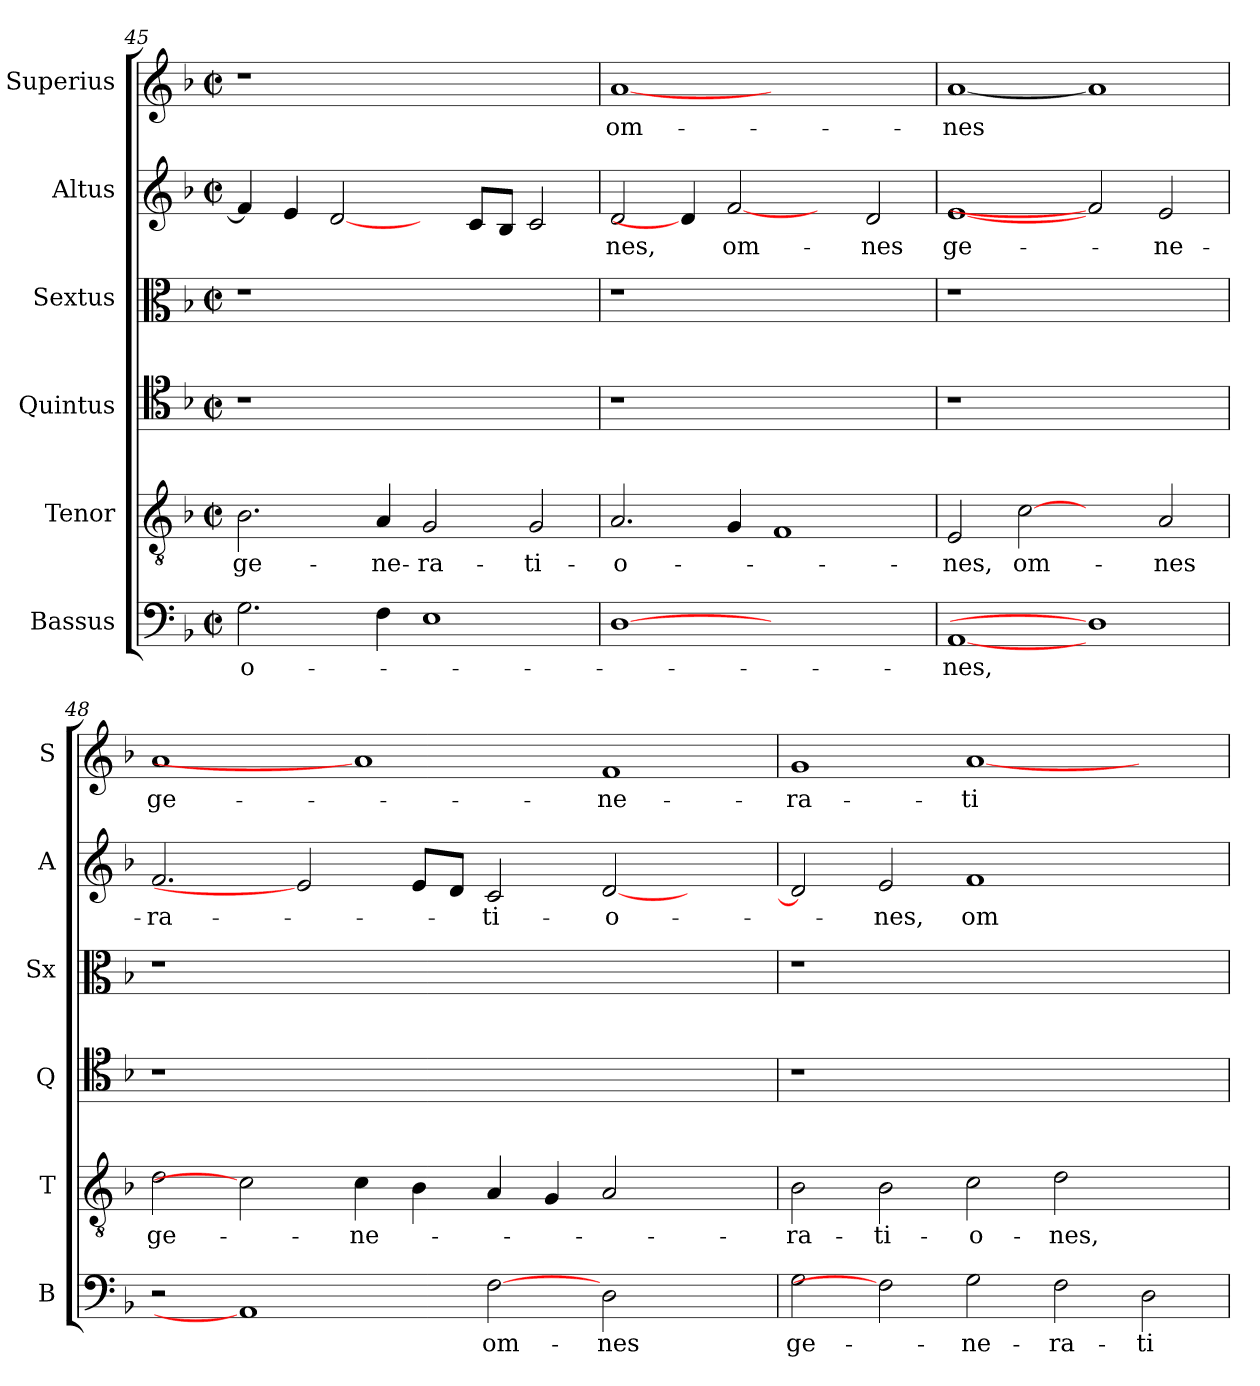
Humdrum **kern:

**kern	**text	**kern	**text	**kern	**kern	**kern	**text	**kern	**text
*part6	*part6	*part5	*part5	*part4	*part3	*part2	*part2	*part1	*part1
*staff6	*staff6	*staff5	*staff5	*staff4	*staff3	*staff2	*staff2	*staff1	*staff1
*I"Bassus	*	*I"Tenor	*	*I"Quintus	*I"Sextus	*I"Altus	*	*I"Superius	*
*I'B	*	*I'T	*	*I'Q	*I'Sx	*I'A	*	*I'S	*
*clefF4	*	*clefGv2	*	*clefC4	*clefC3	*clefG2	*	*clefG2	*
*k[b-]	*	*k[b-]	*	*k[b-]	*k[b-]	*k[b-]	*	*k[b-]	*
*F:	*	*F:	*	*F:	*F:	*F:	*	*F:	*
*M2/2	*	*M2/2	*	*M2/2	*M2/2	*M2/2	*	*M2/2	*
*met(c|)	*	*met(c|)	*	*met(c|)	*met(c|)	*met(c|)	*	*met(c|)	*
=45	=45	=45	=45	=45	=45	=45	=45	=45	=45
!	!LO:LY:b	!	!	!	!	!	!	!	!
!	!	!	!LO:LY:b	!	!	!	!	!	!
2.G\	-o-	2.B-\	ge-	1r	1r	4f/]	.	1r	.
.	.	.	.	.	.	4e/	.	.	.
.	.	.	.	.	.	[2d/	.	.	.
!	!	!	!LO:LY:b	!	!	!	!	!	!
4F\	.	4A/	-ne-	.	.	.	.	.	.
!	!	!	!LO:LY:b	!	!	!	!	!	!
1E	.	2G/	-ra-	1ryy	1ryy	4ryy	.	1ryy	.
.	.	.	.	.	.	8c/L	.	.	.
.	.	.	.	.	.	8B-/J	.	.	.
!	!	!	!LO:LY:b	!	!	!	!	!	!
.	.	2G/	-ti-	.	.	2c/	.	.	.
!!LO:LB:g=z
=46	=46	=46	=46	=46	=46	=46	=46	=46	=46
!	!	!	!LO:LY:b	!	!	!	!	!	!
!	!	!	!	!	!	!	!LO:LY:b	!	!
!	!	!	!	!	!	!	!	!	!LO:LY:b
[1D	.	2.A/	-o-	1r	1r	2d/	-nes,	[1a	om-
.	.	.	.	.	.	4d/]	.	.	.
!	!	!	!	!	!	!	!LO:LY:b	!	!
.	.	4G/	.	.	.	[2f	om-	.	.
1ryy	.	1F	.	1ryy	1ryy	.	.	1ryy	.
.	.	.	.	.	.	4ryy	.	.	.
!	!	!	!	!	!	!	!LO:LY:b	!	!
.	.	.	.	.	.	2d/	-nes	.	.
=47	=47	=47	=47	=47	=47	=47	=47	=47	=47
!	!LO:LY:b	!	!	!	!	!	!	!	!
!	!	!	!LO:LY:b	!	!	!	!	!	!
!	!	!	!	!	!	!	!LO:LY:b	!	!
!	!	!	!	!	!	!	!	!	!LO:LY:b
[1AA	-nes,	2E/	-nes,	1r	1r	[1e	ge-	[1a	-nes
!	!	!	!LO:LY:b	!	!	!	!	!	!
.	.	[2c	om-	.	.	.	.	.	.
1D]	.	2ryy	.	1ryy	1ryy	2f]	.	1a]	.
!	!	!	!LO:LY:b	!	!	!	!	!	!
!	!	!	!	!	!	!	!LO:LY:b	!	!
.	.	2A/	-nes	.	.	2e/	-ne-	.	.
=48	=48	=48	=48	=48	=48	=48	=48	=48	=48
!	!	!	!LO:LY:b	!	!	!	!	!	!
!	!	!	!	!	!	!	!LO:LY:b	!	!
!	!	!	!	!	!	!	!	!	!LO:LY:b
2r	.	2d\	ge-	1r	1r	2.f/	-ra-	1a	ge-
1AA]	.	2c]	.	.	.	.	.	.	.
.	.	.	.	.	.	2e]	.	.	.
!	!	!	!LO:LY:b	!	!	!	!	!	!
.	.	4c\	-ne-	0ryy	0ryy	.	.	1a]	.
.	.	4B-\	.	.	.	8e/L	.	.	.
.	.	.	.	.	.	8d/J	.	.	.
!	!LO:LY:b	!	!	!	!	!	!	!	!
!	!	!	!	!	!	!	!LO:LY:b	!	!
[2F	om-	4A/	.	.	.	2c/	-ti-	.	.
.	.	4G/	.	.	.	.	.	.	.
!	!LO:LY:b	!	!	!	!	!	!	!	!
!	!	!	!	!	!	!	!LO:LY:b	!	!
!	!	!	!	!	!	!	!	!	!LO:LY:b
2D\	-nes	2A/	.	.	.	[2d/	-o-	1f	-ne-
2ryy	.	2ryy	.	.	.	2ryy	.	.	.
=49	=49	=49	=49	=49	=49	=49	=49	=49	=49
!	!LO:LY:b	!	!	!	!	!	!	!	!
!	!	!	!LO:LY:b	!	!	!	!	!	!
!	!	!	!	!	!	!	!	!	!LO:LY:b
2G\	ge-	2B-\	-ra-	1r	1r	2d/]	.	1g	-ra-
!	!	!	!LO:LY:b	!	!	!	!	!	!
!	!	!	!	!	!	!	!LO:LY:b	!	!
2F]	.	2B-\	-ti-	.	.	2e/	-nes,	.	.
!	!LO:LY:b	!	!	!	!	!	!	!	!
!	!	!	!LO:LY:b	!	!	!	!	!	!
!	!	!	!	!	!	!	!LO:LY:b	!	!
!	!	!	!	!	!	!	!	!	!LO:LY:b
2G\	-ne-	2c\	-o-	1.ryy	1.ryy	1f	om-	[1a	-ti-
!	!LO:LY:b	!	!	!	!	!	!	!	!
!	!	!	!LO:LY:b	!	!	!	!	!	!
2F\	-ra-	2d\	-nes,	.	.	.	.	.	.
!	!LO:LY:b	!	!	!	!	!	!	!	!
2D\	-ti-	2ryy	.	.	.	2ryy	.	2ryy	.
=	=	=	=	=	=	=	=	=	=
*-	*-	*-	*-	*-	*-	*-	*-	*-	*-
